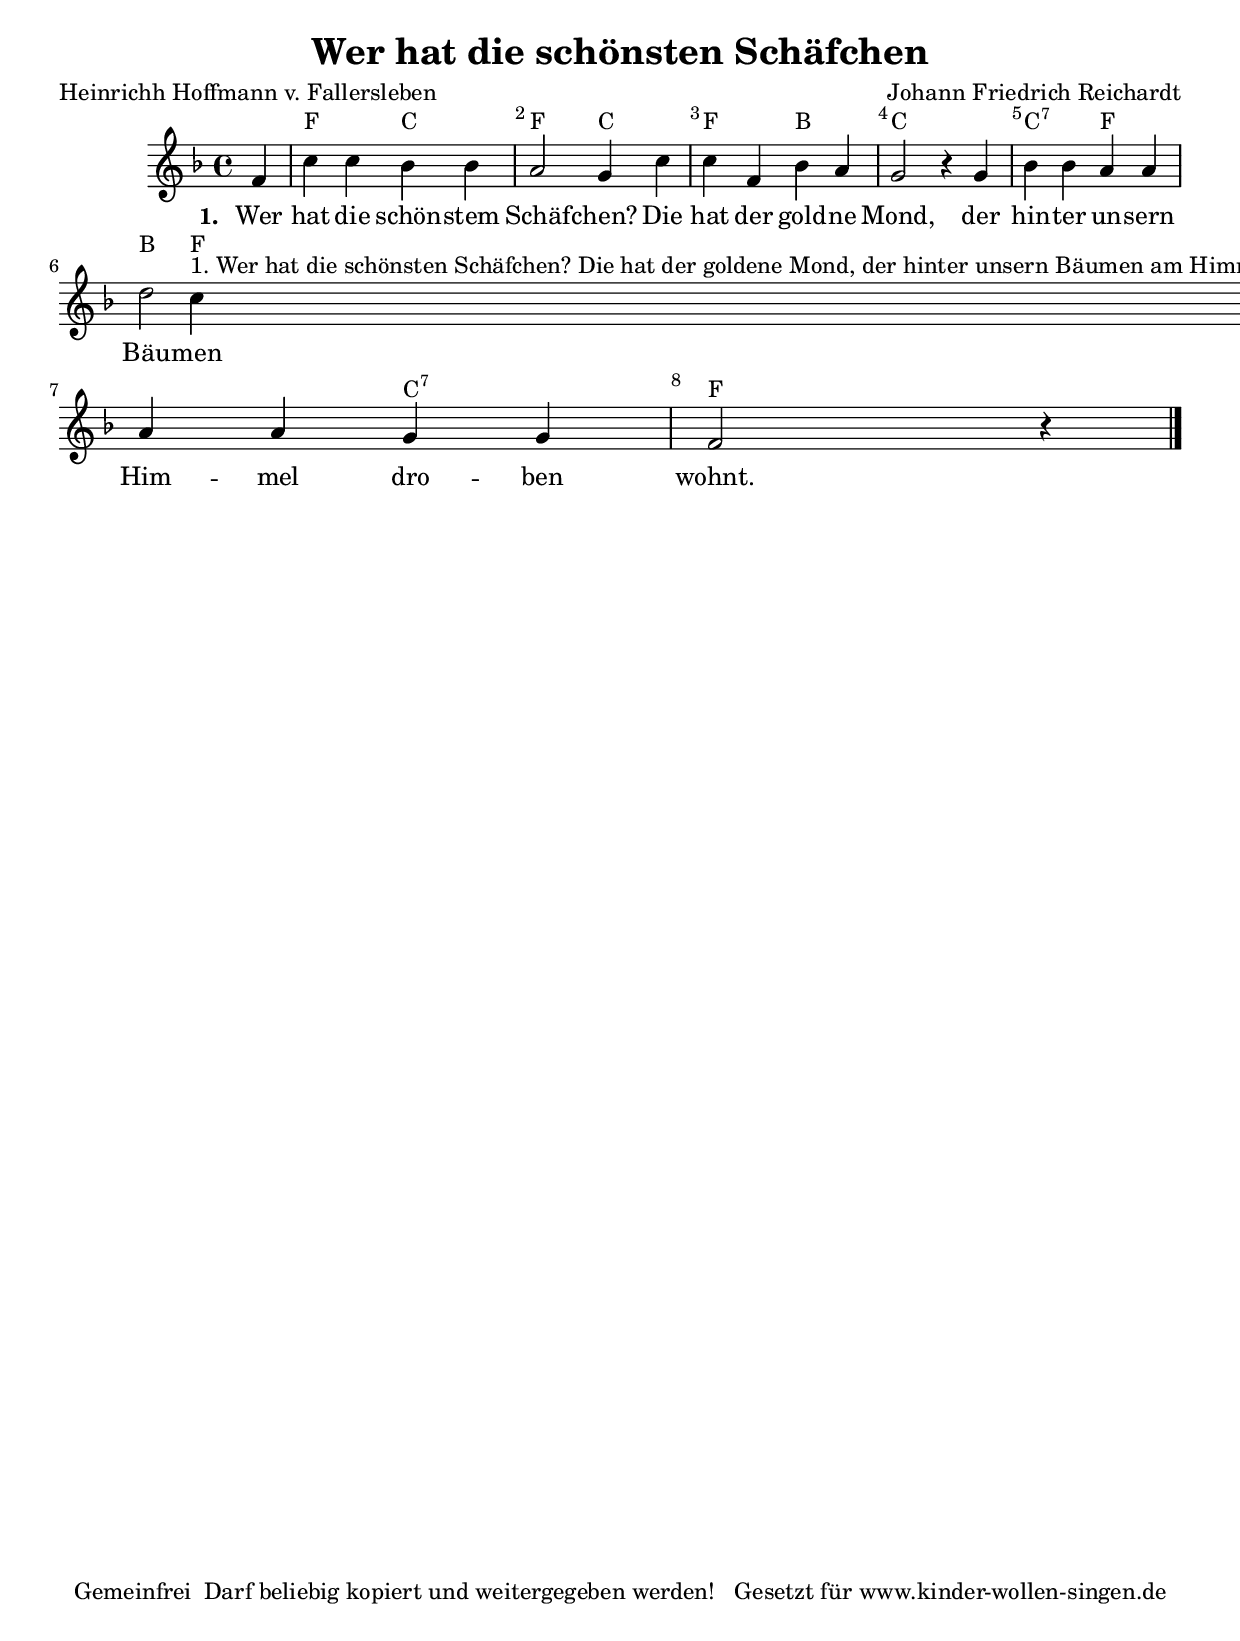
%=============================================
%   created by MuseScore Version: 0.9.6.3
%          Freitag, 18. Februar 2011
%=============================================

\version "2.12.0"



#(set-default-paper-size "a4")

\paper {
  line-width    = 190\mm
  left-margin   = 10\mm
  top-margin    = 10\mm
  bottom-margin = 20\mm
  %%indent = 0 \mm 
  %%set to ##t if your score is less than one page: 
  ragged-last-bottom = ##t 
  ragged-bottom = ##f  
  %% in orchestral scores you probably want the two bold slashes 
  %% separating the systems: so uncomment the following line: 
  %% system-separator-markup = \slashSeparator 
  }

\header {
    title = "Wer hat die schönsten Schäfchen"
    composer = "Johann Friedrich Reichardt"
    poet = "Heinrichh Hoffmann v. Fallersleben"
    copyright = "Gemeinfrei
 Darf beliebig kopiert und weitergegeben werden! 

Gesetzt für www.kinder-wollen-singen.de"
    }

AvoiceAA = \relative c'{
    \set Staff.instrumentName = #""
    \set Staff.shortInstrumentName = #""
    \clef treble
    %staffkeysig
    \key f \major 
    %barkeysig: 
    \key f \major 
    %bartimesig: 
    \time 4/4 
    \partial 4
    f4 ^\markup {\upright  ""} ^\markup {\upright  ""}     c' c bes bes      | % 1
    a2 g4 c      | % 2
    c f, bes a      | % 3
    g2 r4 g      | % 4
    bes bes a a      | % 5
    d2 c4 ^\markup {\upright  "1. Wer hat die schönsten Schäfchen?
Die hat der goldene Mond,
der hinter unsern Bäumen
am Himmel droben wohnt.

2. Er kommt am späten Abend,
wenn alles schlafen will,
hervor aus seinem Hause
zum Himmel leis und still.

3. Dann weidet er die Schäfchen
auf seiner blauen Flur;
denn all die weißen Schäfchen
sind seine Sterne nur.

4. Sie tun sich nichts zuleide,
hat eins das andre gern,
wie Schwestern und wie Brüder,
da oben Stern an Stern.

5. Und soll ich dir eins bringen,
so darfst du niemals schrei´n
mußt freundlich wie die Schäfchen
und wie ihr Schäfer sein.
"} bes      | % 6
    a a g g      | % 7
    f2 r4 \bar "|." 
}% end of last bar in partorvoice

      ApartAverseA = \lyricmode { \set stanza = " 1. " Wer hat die schön -- stem  Schäf -- chen?  Die hat der gold -- ne  Mond, der hin -- ter  un -- sern  Bäu -- men  am Him -- mel  dro -- ben  wohnt. }
theChords = \chordmode { 
                    s4             f2 c2 f2 c2 f2 b2 c1 c2:7 f2 b2 f1 c2:7 f4 }%%end of chordlist 


\score { 
    << 
    \new ChordNames { \theChords } 
        \context Staff = ApartA << 
            \context Voice = AvoiceAA \AvoiceAA
        >>

         \context Lyrics = ApartAverseA\lyricsto AvoiceAA  \ApartAverseA



      \set Score.skipBars = ##t
      %%\set Score.melismaBusyProperties = #'()
      \override Score.BarNumber #'break-visibility = #end-of-line-invisible %%every bar is numbered.!!!
      %% remove previous line to get barnumbers only at beginning of system.
       #(set-accidental-style 'modern-cautionary)
      \set Score.markFormatter = #format-mark-box-letters %%boxed rehearsal-marks
       \override Score.TimeSignature #'style = #'() %%makes timesigs always numerical
      %% remove previous line to get cut-time/alla breve or common time 
      \set Score.pedalSustainStyle = #'mixed 
       %% make spanners comprise the note it end on, so that there is no doubt that this note is included.
       \override Score.TrillSpanner #'(bound-details right padding) = #-2
      \override Score.TextSpanner #'(bound-details right padding) = #-1
      %% Lilypond's normal textspanners are too weak:  
      \override Score.TextSpanner #'dash-period = #1
      \override Score.TextSpanner #'dash-fraction = #0.5
      %% lilypond chordname font, like mscore jazzfont, is both far too big and extremely ugly (olagunde@start.no):
      \override Score.ChordName #'font-family = #'roman 
      \override Score.ChordName #'font-size =#0 
      %% In my experience the normal thing in printed scores is maj7 and not the triangle. (olagunde):
      \set Score.majorSevenSymbol = \markup {maj7}
  >>

  %% Boosey and Hawkes, and Peters, have barlines spanning all staff-groups in a score,
  %% Eulenburg and Philharmonia, like Lilypond, have no barlines between staffgroups.
  %% If you want the Eulenburg/Lilypond style, comment out the following line:
  \layout {\context {\Score \consists Span_bar_engraver}}
}%% end of score-block 

#(set-global-staff-size 20)
